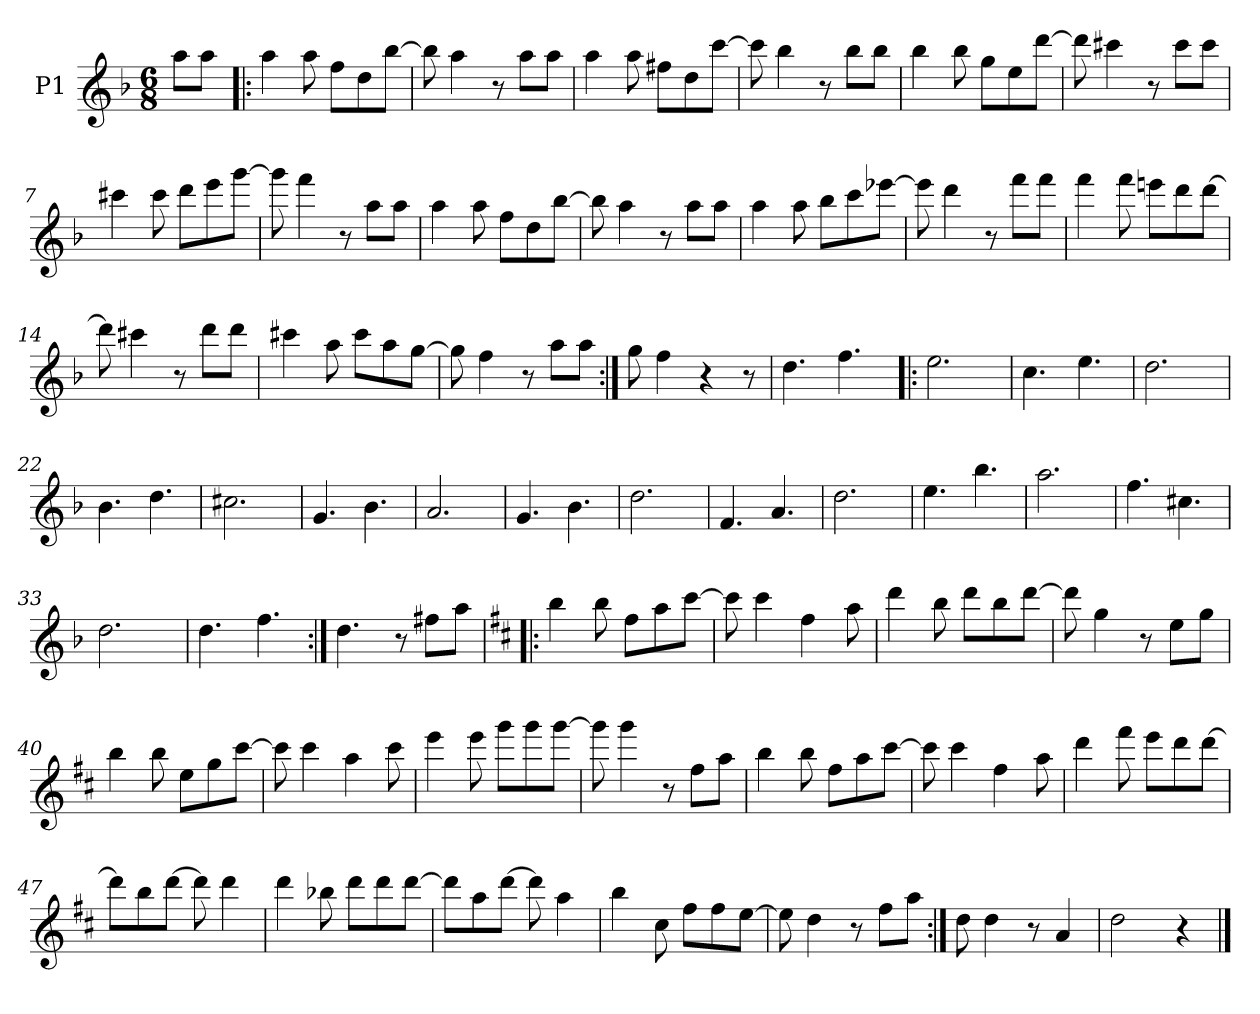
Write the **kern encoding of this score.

**kern
*part1
*staff1
*I"P1
*clefG2
*k[b-]
*F:
*M6/8
=
8aai\L
8aai\J
=1!|:
4aai\
8aai\
8ffi\L
8ddi\
[8bb-i\J
=2
8bb-i\]
4aai\
8r
8aai\L
8aai\J
=3
4aai\
8aai\
8ff#Xi\L
8ddi\
[8ccci\J
=4
8ccci\]
4bb-i\
8r
8bb-i\L
8bb-i\J
!!LO:LB:g=z
=5
4bb-i\
8bb-i\
8ggi\L
8eei\
[8dddi\J
=6
8dddi\]
4ccc#Xi\
8r
8ccc#i\L
8ccc#i\J
=7
4ccc#Xi\
8ccc#i\
8dddi\L
8eeei\
[8gggi\J
=8
8gggi\]
4fffi\
8r
8aai\L
8aai\J
!!LO:LB:g=z
=9
4aai\
8aai\
8ffi\L
8ddi\
[8bb-i\J
=10
8bb-i\]
4aai\
8r
8aai\L
8aai\J
=11
4aai\
8aai\
8bb-i\L
8ccci\
[8eee-Xi\J
=12
8eee-i\]
4dddi\
8r
8fffi\L
8fffi\J
!!LO:LB:g=z
=13
4fffi\
8fffi\
8eeeni\L
8dddi\
[8dddi\J
=14
8dddi\]
4ccc#Xi\
8r
8dddi\L
8dddi\J
=15
4ccc#Xi\
8aai\
8ccc#i\L
8aai\
[8ggi\J
=16
8ggi\]
4ffi\
8r
8aai\L
8aai\J
!!LO:LB:g=z
=17:|!
8ggi\
4ffi\
4r
8r
=18
4.ddi\
4.ffi\
=19!|:
2.eei\
=20
4.cci\
4.eei\
!!LO:LB:g=z
=21
2.ddi\
=22
4.b-i\
4.ddi\
=23
2.cc#Xi\
=24
4.gi/
4.b-i\
!!LO:LB:g=z
=25
2.ai/
=26
4.gi/
4.b-i\
=27
2.ddi\
=28
4.fi/
4.ai/
!!LO:LB:g=z
=29
2.ddi\
=30
4.eei\
4.bb-i\
=31
2.aai\
=32
4.ffi\
4.cc#Xi\
!!LO:LB:g=z
=33
2.ddi\
=34
4.ddi\
4.ffi\
=35:|!
4.ddi\
8r
8ff#Xi\L
8aai\J
=36!|:
*k[f#c#]
*D:
4bbi\
8bbi\
8ff#i\L
8aai\
[8ccc#i\J
!!LO:LB:g=z
=37
8ccc#i\]
4ccc#i\
4ff#i\
8aai\
=38
4dddi\
8bbi\
8dddi\L
8bbi\
[8dddi\J
=39
8dddi\]
4ggi\
8r
8eei\L
8ggi\J
=40
4bbi\
8bbi\
8eei\L
8ggi\
[8ccc#i\J
!!LO:PB:g=z
=41
8ccc#i\]
4ccc#i\
4aai\
8ccc#i\
=42
4eeei\
8eeei\
8gggi\L
8gggi\
[8gggi\J
=43
8gggi\]
4gggi\
8r
8ff#i\L
8aai\J
=44
4bbi\
8bbi\
8ff#i\L
8aai\
[8ccc#i\J
!!LO:LB:g=z
=45
8ccc#i\]
4ccc#i\
4ff#i\
8aai\
=46
4dddi\
8fff#i\
8eeei\L
8dddi\
[8dddi\J
=47
8dddi\L]
8bbi\
[8dddi\J
8dddi\]
4dddi\
=48
4dddi\
8bb-Xi\
8dddi\L
8dddi\
[8dddi\J
!!LO:LB:g=z
=49
8dddi\L]
8aai\
[8dddi\J
8dddi\]
4aai\
=50
4bbi\
8cc#i\
8ff#i\L
8ff#i\
[8eei\J
=51
8eei\]
4ddi\
8r
8ff#i\L
8aai\J
=52:|!
8ddi\
4ddi\
8r
4ai/
=53
2ddi\
4r
==
*-
